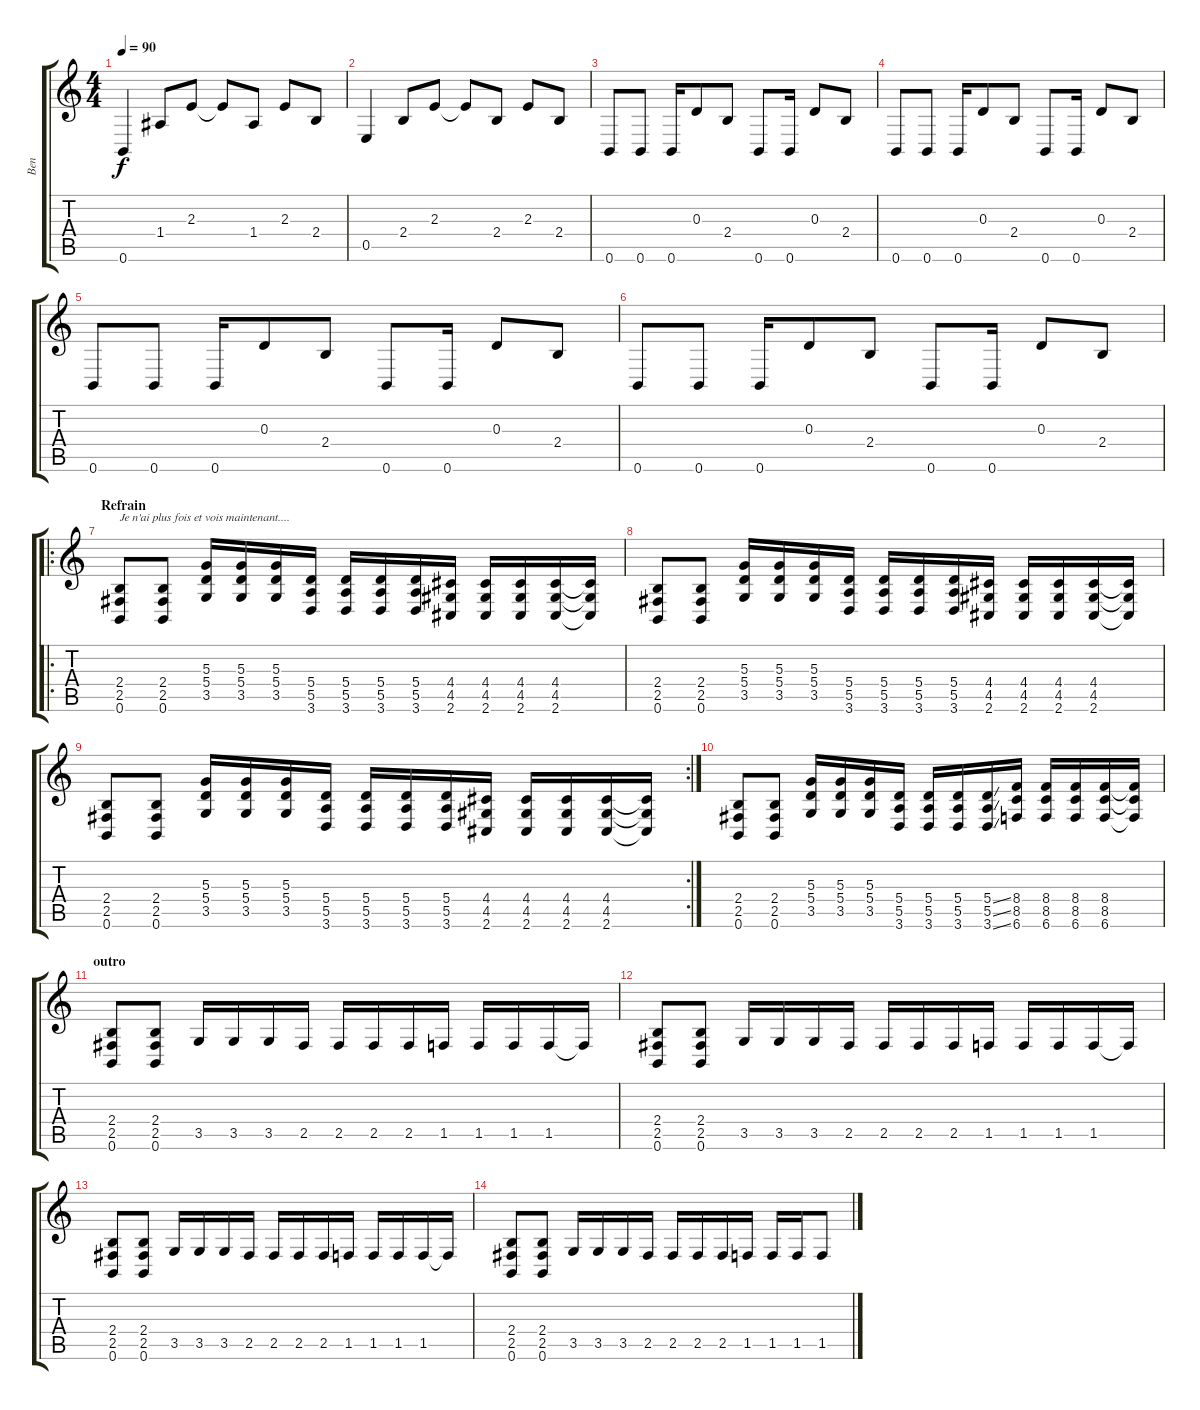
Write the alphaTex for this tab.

\track ("Ben" "Ben") {instrument electricguitarclean}
\staff {score tabs}
\tuning (B3 Gb3 D3 A2 E2 B1) {hide}
\ts (4 4)
\tempo 90
\clef g2
\ks c
0.6.4{dy f} 1.4.8 2.3.8 2.3{t}.8 1.4.8 2.3.8 2.4.8 |
0.5.4 2.4.8 2.3.8 2.3{t}.8 2.4.8 2.3.8 2.4.8 |
0.6.8 0.6.8 0.6.16 0.3.8 2.4.8 0.6.8 0.6.16 0.3.8 2.4.8 |
0.6.8 0.6.8 0.6.16 0.3.8 2.4.8 0.6.8 0.6.16 0.3.8 2.4.8 |
0.6.8 0.6.8 0.6.16 0.3.8 2.4.8 0.6.8 0.6.16 0.3.8 2.4.8 |
0.6.8 0.6.8 0.6.16 0.3.8 2.4.8 0.6.8 0.6.16 0.3.8 2.4.8 |
\ro
\section ("" "Refrain")
(2.4 2.5 0.6).8{txt "Je n'ai plus fois et vois maintenant...." instrument distortionguitar} (2.4 2.5 0.6).8 (5.3 5.4 3.5).16 (5.3 5.4 3.5).16 (5.3 5.4 3.5).16 (5.4 5.5 3.6).16 (5.4 5.5 3.6).16 (5.4 5.5 3.6).16 (5.4 5.5 3.6).16 (4.4 4.5 2.6).16 (4.4 4.5 2.6).16 (4.4 4.5 2.6).16 (4.4 4.5 2.6).16 (4.4{t} 4.5{t} 2.6{t}).16 |
(2.4 2.5 0.6).8 (2.4 2.5 0.6).8 (5.3 5.4 3.5).16 (5.3 5.4 3.5).16 (5.3 5.4 3.5).16 (5.4 5.5 3.6).16 (5.4 5.5 3.6).16 (5.4 5.5 3.6).16 (5.4 5.5 3.6).16 (4.4 4.5 2.6).16 (4.4 4.5 2.6).16 (4.4 4.5 2.6).16 (4.4 4.5 2.6).16 (4.4{t} 4.5{t} 2.6{t}).16 |
\rc 2
(2.4 2.5 0.6).8 (2.4 2.5 0.6).8 (5.3 5.4 3.5).16 (5.3 5.4 3.5).16 (5.3 5.4 3.5).16 (5.4 5.5 3.6).16 (5.4 5.5 3.6).16 (5.4 5.5 3.6).16 (5.4 5.5 3.6).16 (4.4 4.5 2.6).16 (4.4 4.5 2.6).16 (4.4 4.5 2.6).16 (4.4 4.5 2.6).16 (4.4{t} 4.5{t} 2.6{t}).16 |
(2.4 2.5 0.6).8 (2.4 2.5 0.6).8 (5.3 5.4 3.5).16 (5.3 5.4 3.5).16 (5.3 5.4 3.5).16 (5.4 5.5 3.6).16 (5.4 5.5 3.6).16 (5.4 5.5 3.6).16 (5.4{ss} 5.5{ss} 3.6{ss}).16 (8.4 8.5 6.6).16 (8.4 8.5 6.6).16 (8.4 8.5 6.6).16 (8.4 8.5 6.6).16 (8.4{t} 8.5{t} 6.6{t}).16 |
\section ("" "outro")
(2.4 2.5 0.6).8{instrument distortionguitar} (2.4 2.5 0.6).8 3.5.16 3.5.16 3.5.16 2.5.16 2.5.16 2.5.16 2.5.16 1.5.16 1.5.16 1.5.16 1.5.16 1.5{t}.16 |
(2.4 2.5 0.6).8{instrument distortionguitar} (2.4 2.5 0.6).8 3.5.16 3.5.16 3.5.16 2.5.16 2.5.16 2.5.16 2.5.16 1.5.16 1.5.16 1.5.16 1.5.16 1.5{t}.16 |
(2.4 2.5 0.6).8{instrument distortionguitar} (2.4 2.5 0.6).8 3.5.16 3.5.16 3.5.16 2.5.16 2.5.16 2.5.16 2.5.16 1.5.16 1.5.16 1.5.16 1.5.16 1.5{t}.16 |
(2.4 2.5 0.6).8{instrument distortionguitar} (2.4 2.5 0.6).8 3.5.16 3.5.16 3.5.16 2.5.16 2.5.16 2.5.16 2.5.16 1.5.16 1.5.16 1.5.16 1.5.8
